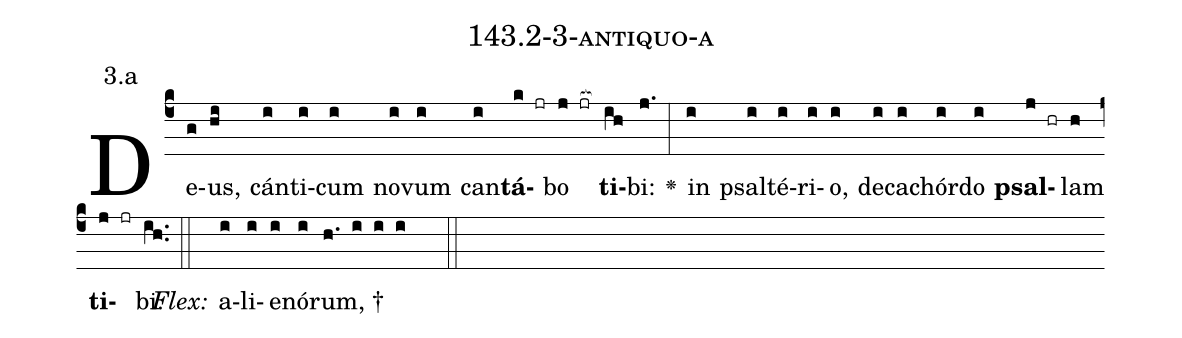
name: 143.2-3-antiquo-a;
annotation: 3.a;
%%
(c4)De(g)us,(hi) cán(i)ti(i)cum(i) no(i)vum(i) can(i)<b>tá</b>(k jr)bo(j jr[ocb:1{]) <b>ti</b>(ih[ocb:0}])bi:(j.) <v>\greheightstar</v>(:) in(i) psal(i)té(i)ri(i)o,(i) de(i)ca(i)chór(i)do(i) <b>psal</b>(j hr)lam(h) <b>ti</b>(j jr)bi.(ih..) (::)
<i>Flex:</i>()  a(i)li(i)e(i)nó(i)rum, †(h. i i i  ::)

%E(i) u(i) o(j) u(h) a(j) e.(ih..) (::)
